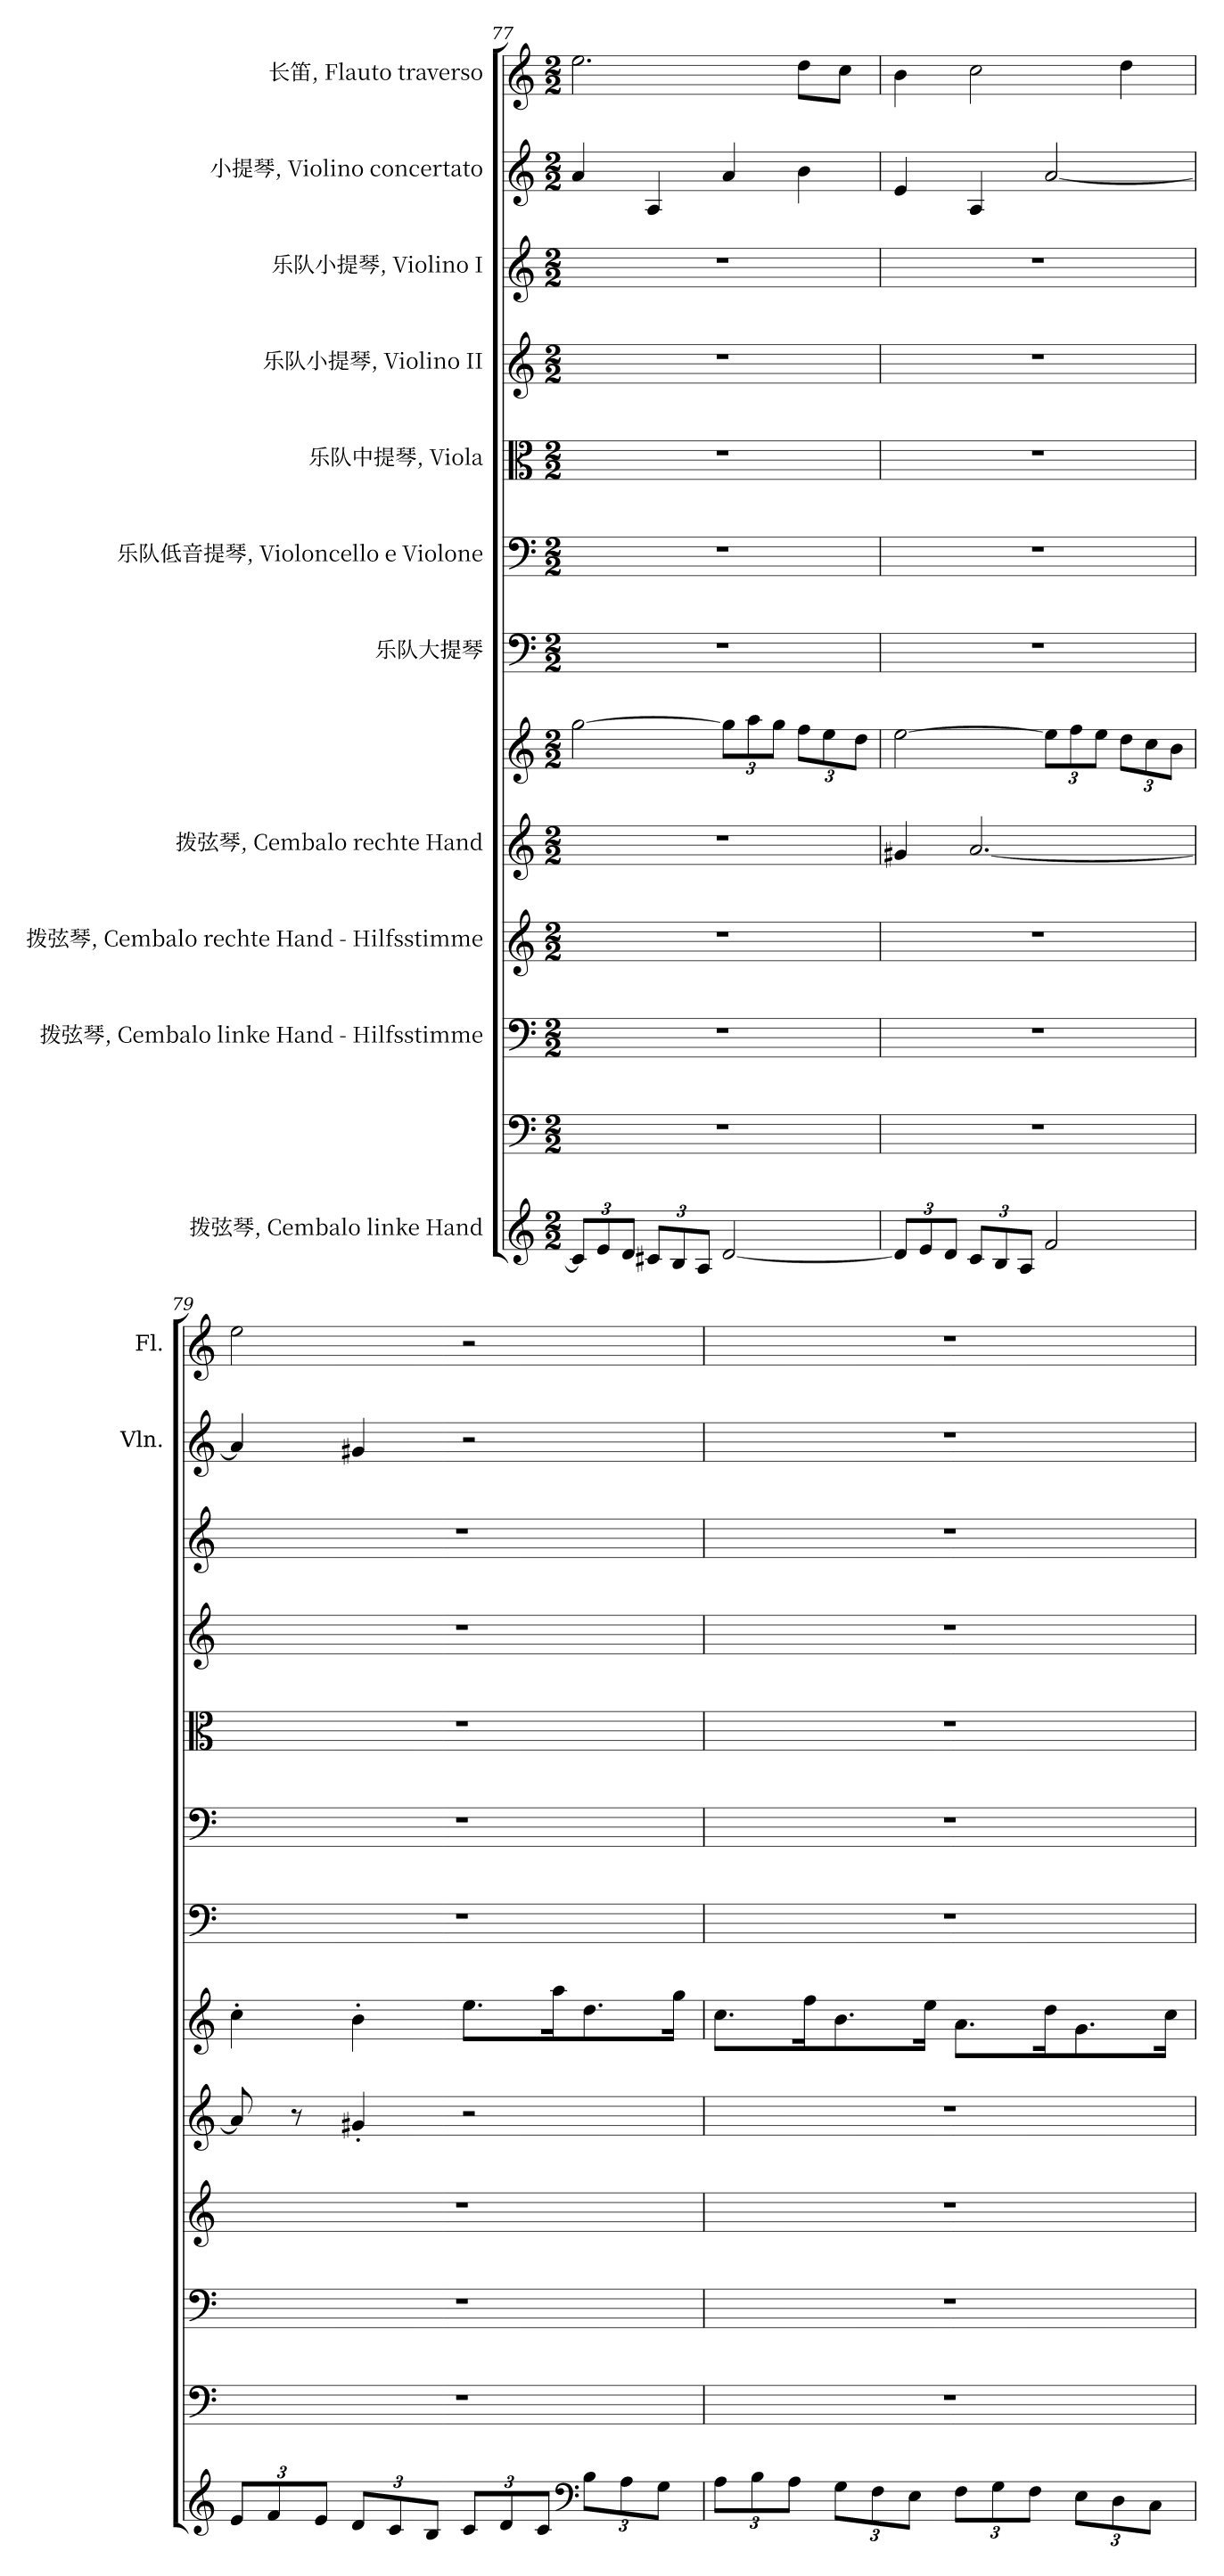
**kern	**kern	**kern	**kern	**kern	**kern	**kern	**kern	**kern	**kern	**kern	**kern	**kern
*part11	*part11	*part10	*part9	*part8	*part8	*part7	*part6	*part5	*part4	*part3	*part2	*part1
*staff13	*staff12	*staff11	*staff10	*staff9	*staff8	*staff7	*staff6	*staff5	*staff4	*staff3	*staff2	*staff1
*I"拨弦琴, Cembalo linke Hand	*	*I"拨弦琴, Cembalo linke Hand - Hilfsstimme	*I"拨弦琴, Cembalo rechte Hand - Hilfsstimme	*I"拨弦琴, Cembalo rechte Hand	*	*I"乐队大提琴	*I"乐队低音提琴, Violoncello e Violone	*I"乐队中提琴, Viola	*I"乐队小提琴, Violino II	*I"乐队小提琴, Violino I	*I"小提琴, Violino concertato	*I"长笛, Flauto traverso
*	*	*	*	*	*	*	*	*	*	*	*I'Vln.	*I'Fl.
!!LO:PB:g=z
*clefG2	*clefF4	*clefF4	*clefG2	*clefG2	*clefG2	*clefF4	*clefF4	*clefC3	*clefG2	*clefG2	*clefG2	*clefG2
*	*	*	*	*	*	*	*ITrd7c12	*	*	*	*	*
*k[]	*k[]	*k[]	*k[]	*k[]	*k[]	*k[]	*k[]	*k[]	*k[]	*k[]	*k[]	*k[]
*M2/2	*M2/2	*M2/2	*M2/2	*M2/2	*M2/2	*M2/2	*M2/2	*M2/2	*M2/2	*M2/2	*M2/2	*M2/2
*Xbrackettup	*	*	*	*	*	*	*	*	*	*	*	*
=77	=77	=77	=77	=77	=77	=77	=77	=77	=77	=77	=77	=77
12c#/L]	1r	1r	1r	1r	[2gg\	1r	1r	1r	1r	1r	4a/	2.ee\
12e/	.	.	.	.	.	.	.	.	.	.	.	.
12d/J	.	.	.	.	.	.	.	.	.	.	.	.
12c#X/L	.	.	.	.	.	.	.	.	.	.	4A/	.
12B/	.	.	.	.	.	.	.	.	.	.	.	.
12A/J	.	.	.	.	.	.	.	.	.	.	.	.
*	*	*	*	*	*Xbrackettup	*	*	*	*	*	*	*
[2d/	.	.	.	.	12gg\L]	.	.	.	.	.	4a/	.
.	.	.	.	.	12aa\	.	.	.	.	.	.	.
.	.	.	.	.	12gg\J	.	.	.	.	.	.	.
.	.	.	.	.	12ff\L	.	.	.	.	.	4b\	8dd\L
.	.	.	.	.	12ee\	.	.	.	.	.	.	.
.	.	.	.	.	.	.	.	.	.	.	.	8cc\J
.	.	.	.	.	12dd\J	.	.	.	.	.	.	.
=78	=78	=78	=78	=78	=78	=78	=78	=78	=78	=78	=78	=78
12d/L]	1r	1r	1r	4g#X/	[2ee\	1r	1r	1r	1r	1r	4e/	4b\
12e/	.	.	.	.	.	.	.	.	.	.	.	.
12d/J	.	.	.	.	.	.	.	.	.	.	.	.
12c/L	.	.	.	[2.a/	.	.	.	.	.	.	4A/	2cc\
12B/	.	.	.	.	.	.	.	.	.	.	.	.
12A/J	.	.	.	.	.	.	.	.	.	.	.	.
2f/	.	.	.	.	12ee\L]	.	.	.	.	.	[2a/	.
.	.	.	.	.	12ff\	.	.	.	.	.	.	.
.	.	.	.	.	12ee\J	.	.	.	.	.	.	.
.	.	.	.	.	12dd\L	.	.	.	.	.	.	4dd\
.	.	.	.	.	12cc\	.	.	.	.	.	.	.
.	.	.	.	.	12b\J	.	.	.	.	.	.	.
=79	=79	=79	=79	=79	=79	=79	=79	=79	=79	=79	=79	=79
12e/L	1r	1r	1r	8a/]	4cc'\	1r	1r	1r	1r	1r	4a/]	2ee\
12f/	.	.	.	.	.	.	.	.	.	.	.	.
.	.	.	.	8r	.	.	.	.	.	.	.	.
12e/J	.	.	.	.	.	.	.	.	.	.	.	.
12d/L	.	.	.	4g#X'/	4b'\	.	.	.	.	.	4g#X/	.
12c/	.	.	.	.	.	.	.	.	.	.	.	.
12B/J	.	.	.	.	.	.	.	.	.	.	.	.
12c/L	.	.	.	2r	8.ee\L	.	.	.	.	.	2r	2r
12d/	.	.	.	.	.	.	.	.	.	.	.	.
12c/J	.	.	.	.	.	.	.	.	.	.	.	.
.	.	.	.	.	16aa\K	.	.	.	.	.	.	.
*clefF4	*	*	*	*	*	*	*	*	*	*	*	*
12B\L	.	.	.	.	8.dd\	.	.	.	.	.	.	.
12A\	.	.	.	.	.	.	.	.	.	.	.	.
12G\J	.	.	.	.	.	.	.	.	.	.	.	.
.	.	.	.	.	16gg\Jk	.	.	.	.	.	.	.
!!LO:PB:g=z
=80	=80	=80	=80	=80	=80	=80	=80	=80	=80	=80	=80	=80
12A\L	1r	1r	1r	1r	8.cc\L	1r	1r	1r	1r	1r	1r	1r
12B\	.	.	.	.	.	.	.	.	.	.	.	.
12A\J	.	.	.	.	.	.	.	.	.	.	.	.
.	.	.	.	.	16ff\K	.	.	.	.	.	.	.
12G\L	.	.	.	.	8.b\	.	.	.	.	.	.	.
12F\	.	.	.	.	.	.	.	.	.	.	.	.
12E\J	.	.	.	.	.	.	.	.	.	.	.	.
.	.	.	.	.	16ee\Jk	.	.	.	.	.	.	.
12F\L	.	.	.	.	8.a\L	.	.	.	.	.	.	.
12G\	.	.	.	.	.	.	.	.	.	.	.	.
12F\J	.	.	.	.	.	.	.	.	.	.	.	.
.	.	.	.	.	16dd\K	.	.	.	.	.	.	.
12E\L	.	.	.	.	8.g\	.	.	.	.	.	.	.
12D\	.	.	.	.	.	.	.	.	.	.	.	.
12C\J	.	.	.	.	.	.	.	.	.	.	.	.
.	.	.	.	.	16cc\Jk	.	.	.	.	.	.	.
=	=	=	=	=	=	=	=	=	=	=	=	=
*-	*-	*-	*-	*-	*-	*-	*-	*-	*-	*-	*-	*-
